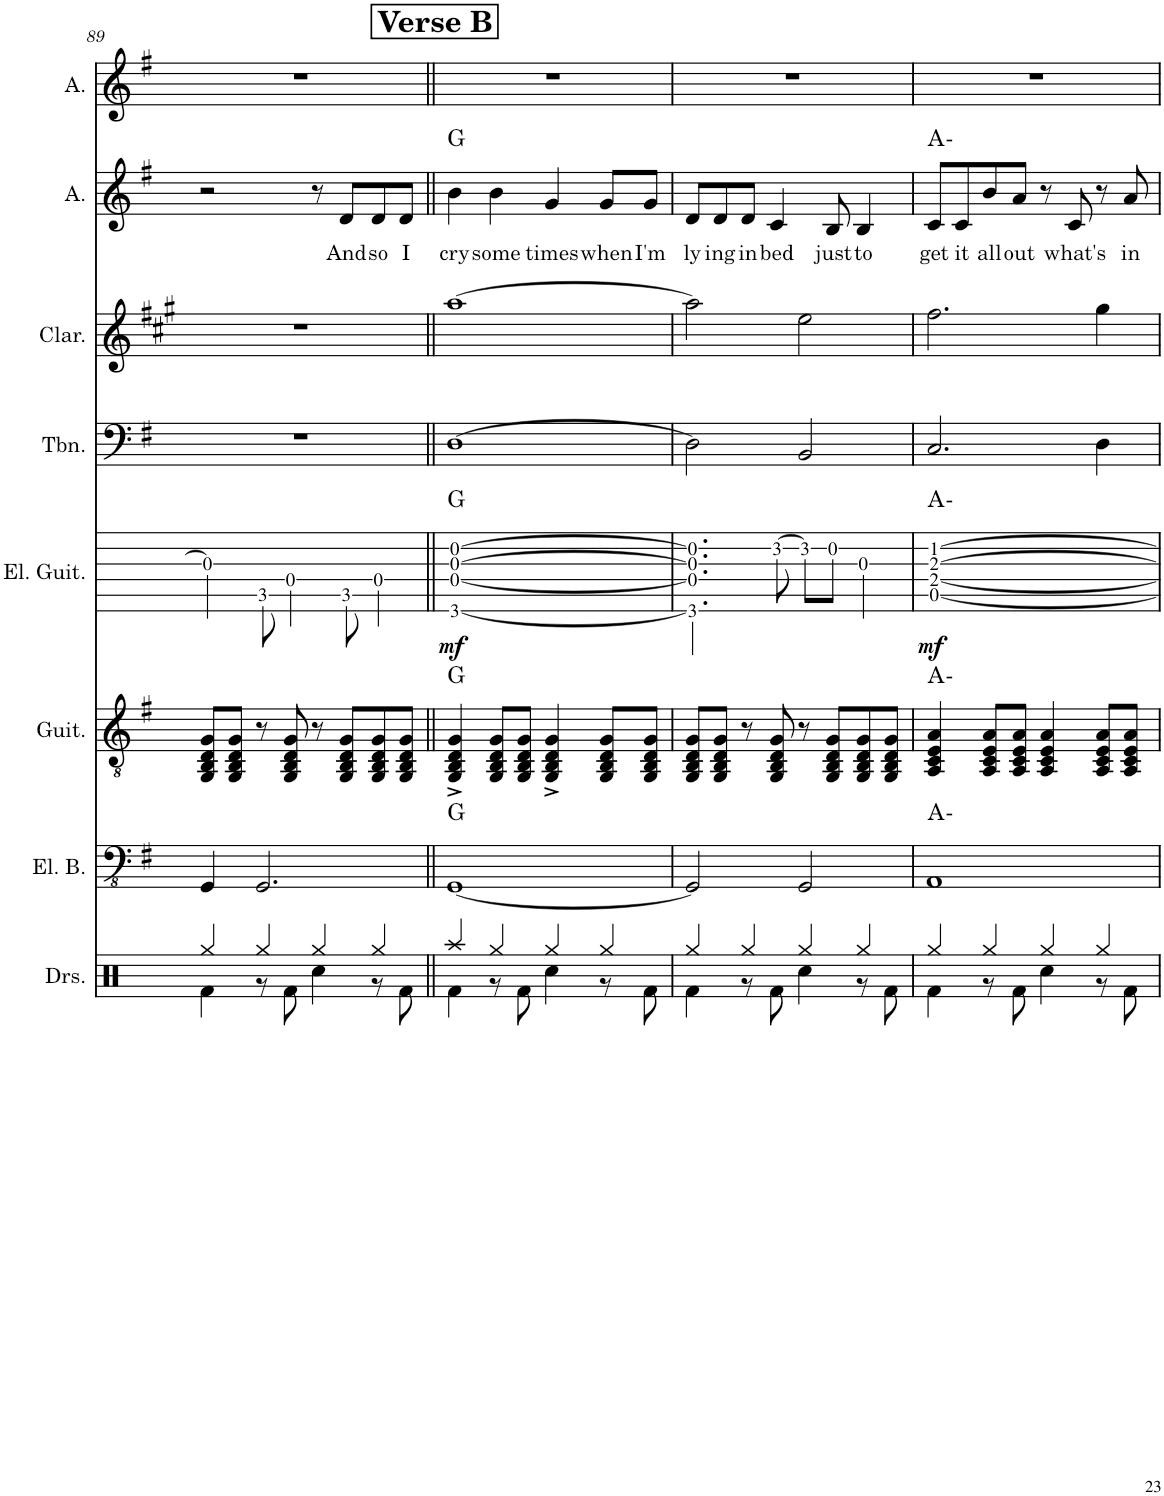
**kern	**kern	**harte	**kern	**harte	**kern	**dynam	**harte	**kern	**kern	**kern	**text	**harte	**kern
*part8	*part7	*part7	*part6	*part6	*part5	*part5	*part5	*part4	*part3	*part2	*part2	*part2	*part1
*staff8	*staff7	*	*staff6	*	*staff5	*staff5	*	*staff4	*staff3	*staff2	*staff2	*	*staff1
*I"Drumset	*I"Electric Bass	*	*I"Acoustic Guitar	*	*I"Electric Guitar	*	*	*I"Trombone	*I"Clarinette	*I"Alto	*	*	*I"Alto
*I'Drs.	*I'El. B.	*	*I'Guit.	*	*I'El. Guit.	*	*	*I'Tbn.	*I'Clar.	*I'A.	*	*	*I'A.
!!LO:PB:g=z
*clefX	*clefFv4	*	*clefGv2	*	*	*	*	*clefF4	*clefG2	*clefG2	*	*	*clefG2
*	*	*	*	*	*	*	*	*	*Trd1c2	*	*	*	*
*k[]	*k[f#]	*	*k[f#]	*	*k[f#]	*	*	*k[f#]	*k[f#c#g#]	*k[f#]	*	*	*k[f#]
*M4/4	*M4/4	*	*M4/4	*	*M4/4	*	*	*M4/4	*M4/4	*M4/4	*	*	*M4/4
=89	=89	=89	=89	=89	=89	=89	=89	=89	=89	=89	=89	=89	=89
*^	*	*	*	*	*	*	*	*	*	*	*	*	*
4Rgg/	4Rf\	4GGG/	.	8GG/ 8BB/ 8D/ 8G/L	.	4G\]	.	.	1r	1r	2r	.	.	1r
.	.	.	.	8GG/ 8BB/ 8D/ 8G/J	.	.	.	.	.	.	.	.	.	.
4Rgg/	8r	2.GGG/	.	8r	.	8C\	.	.	.	.	.	.	.	.
.	8Rf\	.	.	8GG/ 8BB/ 8D/ 8G/	.	4D\	.	.	.	.	.	.	.	.
4Rgg/	4Rcc\	.	.	8r	.	.	.	.	.	.	8r	.	.	.
!	!	!	!	!	!	!	!	!	!	!	!	!LO:LY:b	!	!
.	.	.	.	8GG/ 8BB/ 8D/ 8G/L	.	8C\	.	.	.	.	8d/L	And	.	.
!	!	!	!	!	!	!	!	!	!	!	!	!LO:LY:b	!	!
4Rgg/	8r	.	.	8GG/ 8BB/ 8D/ 8G/	.	4D\	.	.	.	.	8d/	so	.	.
!	!	!	!	!	!	!	!	!	!	!	!	!LO:LY:b	!	!
.	8Rf\	.	.	8GG/ 8BB/ 8D/ 8G/J	.	.	.	.	.	.	8d/J	I	.	.
!!LO:REH:place=s1:a:B:cj:fs=14:t=Verse B
=90||	=90||	=90||	=90||	=90||	=90||	=90||	=90||	=90||	=90||	=90||	=90||	=90||	=90||	=90||
!	!	!	!	!	!	!	!LO:DY:b	!	!	!	!	!LO:LY:b	!	!
4Raa/	4Rf\	[1GGG	G:maj	4GG/^ 4BB/^ 4D/^ 4G/^	G:maj	[1GG [1D [1G [1B	mf	G:maj	[1D	[1aa	4b\	cry	G:maj	1r
!	!	!	!	!	!	!	!	!	!	!	!	!LO:LY:b	!	!
4Rgg/	8r	.	.	8GG/ 8BB/ 8D/ 8G/L	.	.	.	.	.	.	4b\	some	.	.
.	8Rf\	.	.	8GG/ 8BB/ 8D/ 8G/J	.	.	.	.	.	.	.	.	.	.
!	!	!	!	!	!	!	!	!	!	!	!	!LO:LY:b	!	!
4Rgg/	4Rcc\	.	.	4GG/^ 4BB/^ 4D/^ 4G/^	.	.	.	.	.	.	4g/	times	.	.
!	!	!	!	!	!	!	!	!	!	!	!	!LO:LY:b	!	!
4Rgg/	8r	.	.	8GG/ 8BB/ 8D/ 8G/L	.	.	.	.	.	.	8g/L	when	.	.
!	!	!	!	!	!	!	!	!	!	!	!	!LO:LY:b	!	!
.	8Rf\	.	.	8GG/ 8BB/ 8D/ 8G/J	.	.	.	.	.	.	8g/J	I'm	.	.
=91	=91	=91	=91	=91	=91	=91	=91	=91	=91	=91	=91	=91	=91	=91
!	!	!	!	!	!	!	!	!	!	!	!	!LO:LY:b	!	!
4Rgg/	4Rf\	2GGG/]	.	8GG/ 8BB/ 8D/ 8G/L	.	4.GG\] 4.D\] 4.G\] 4.B\]	.	.	2D\]	2aa\]	8d/L	ly	.	1r
!	!	!	!	!	!	!	!	!	!	!	!	!LO:LY:b	!	!
.	.	.	.	8GG/ 8BB/ 8D/ 8G/J	.	.	.	.	.	.	8d/	ing	.	.
!	!	!	!	!	!	!	!	!	!	!	!	!LO:LY:b	!	!
4Rgg/	8r	.	.	8r	.	.	.	.	.	.	8d/J	in	.	.
!	!	!	!	!	!	!	!	!	!	!	!	!LO:LY:b	!	!
.	8Rf\	.	.	8GG/ 8BB/ 8D/ 8G/	.	[8d\	.	.	.	.	4c/	bed	.	.
4Rgg/	4Rcc\	2GGG/	.	8r	.	8d\L]	.	.	2BB/	2ee\	.	.	.	.
!	!	!	!	!	!	!	!	!	!	!	!	!LO:LY:b	!	!
.	.	.	.	8GG/ 8BB/ 8D/ 8G/L	.	8B\J	.	.	.	.	8B/	just	.	.
!	!	!	!	!	!	!	!	!	!	!	!	!LO:LY:b	!	!
4Rgg/	8r	.	.	8GG/ 8BB/ 8D/ 8G/	.	4G\	.	.	.	.	4B/	to	.	.
.	8Rf\	.	.	8GG/ 8BB/ 8D/ 8G/J	.	.	.	.	.	.	.	.	.	.
=92	=92	=92	=92	=92	=92	=92	=92	=92	=92	=92	=92	=92	=92	=92
!	!	!	!	!	!	!	!LO:DY:b	!	!	!	!	!LO:LY:b	!	!
4Rgg/	4Rf\	1AAA	A:min	4AA/ 4C/ 4E/ 4A/	A:min	[1AA [1E [1A [1c	mf	A:min	2.C/	2.ff#\	8c/L	get	A:min	1r
!	!	!	!	!	!	!	!	!	!	!	!	!LO:LY:b	!	!
.	.	.	.	.	.	.	.	.	.	.	8c/	it	.	.
!	!	!	!	!	!	!	!	!	!	!	!	!LO:LY:b	!	!
4Rgg/	8r	.	.	8AA/ 8C/ 8E/ 8A/L	.	.	.	.	.	.	8b/	all	.	.
!	!	!	!	!	!	!	!	!	!	!	!	!LO:LY:b	!	!
.	8Rf\	.	.	8AA/ 8C/ 8E/ 8A/J	.	.	.	.	.	.	8a/J	out	.	.
4Rgg/	4Rcc\	.	.	4AA/ 4C/ 4E/ 4A/	.	.	.	.	.	.	8r	.	.	.
!	!	!	!	!	!	!	!	!	!	!	!	!LO:LY:b	!	!
.	.	.	.	.	.	.	.	.	.	.	8c/	what's	.	.
4Rgg/	8r	.	.	8AA/ 8C/ 8E/ 8A/L	.	.	.	.	4D\	4gg#\	8r	.	.	.
!	!	!	!	!	!	!	!	!	!	!	!	!LO:LY:b	!	!
.	8Rf\	.	.	8AA/ 8C/ 8E/ 8A/J	.	.	.	.	.	.	8a/	in	.	.
*v	*v	*	*	*	*	*	*	*	*	*	*	*	*	*
=	=	=	=	=	=	=	=	=	=	=	=	=	=
*-	*-	*-	*-	*-	*-	*-	*-	*-	*-	*-	*-	*-	*-
